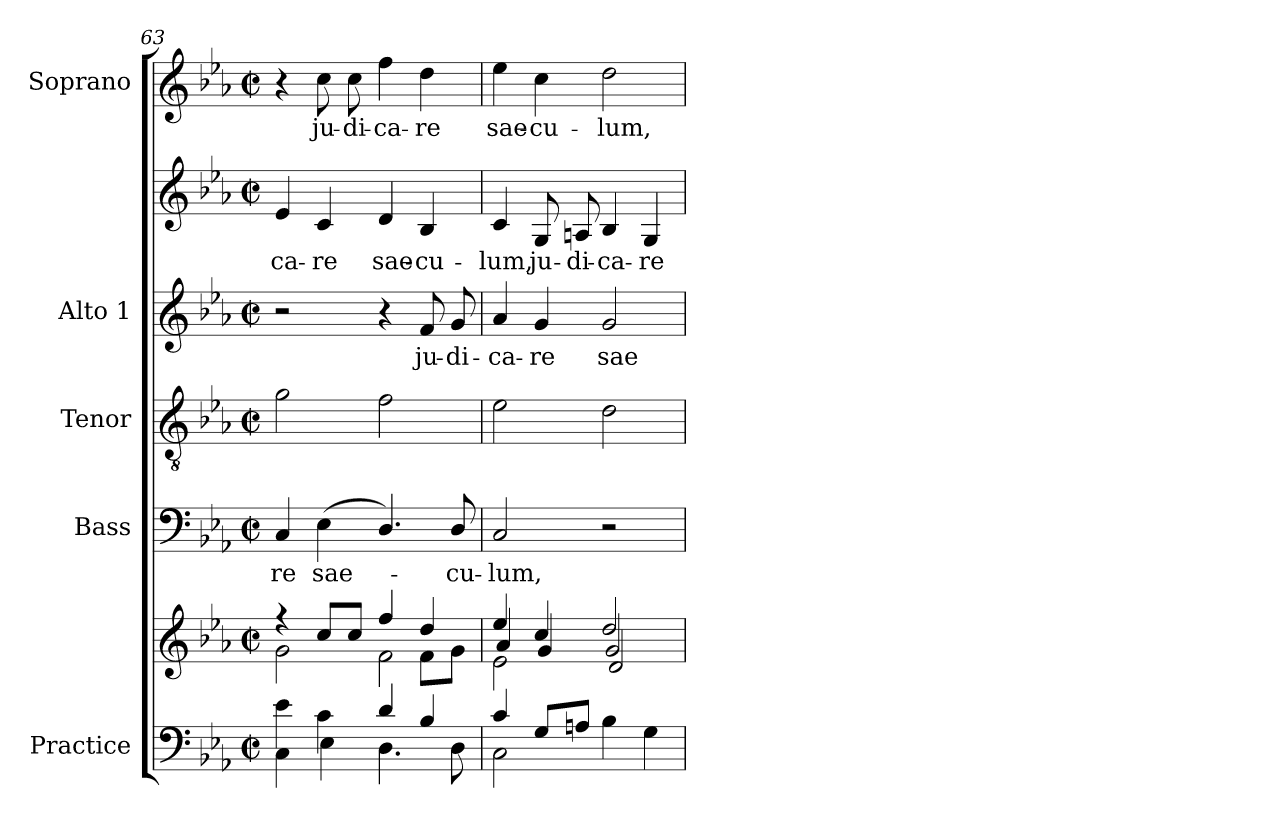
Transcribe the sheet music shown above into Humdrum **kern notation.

**kern	**kern	**kern	**text	**kern	**kern	**text	**kern	**text	**kern	**text
*part5	*part5	*part4	*part4	*part3	*part2	*part2	*part2	*part2	*part1	*part1
*staff7	*staff6	*staff5	*staff5	*staff4	*staff3	*staff3	*staff2	*staff2	*staff1	*staff1
*I"Practice	*	*I"Bass	*	*I"Tenor	*I"Alto 1	*	*	*	*I"Soprano	*
*	*	*I'B	*	*I'T	*I'A	*	*	*	*I'S	*
*clefF4	*clefG2	*clefF4	*	*clefGv2	*clefG2	*	*clefG2	*	*clefG2	*
*k[b-e-a-]	*k[b-e-a-]	*k[b-e-a-]	*	*k[b-e-a-]	*k[b-e-a-]	*	*k[b-e-a-]	*	*k[b-e-a-]	*
*E-:	*E-:	*E-:	*	*E-:	*E-:	*	*E-:	*	*E-:	*
*M2/2	*M2/2	*M2/2	*	*M2/2	*M2/2	*	*M2/2	*	*M2/2	*
*met(c|)	*met(c|)	*met(c|)	*	*met(c|)	*met(c|)	*	*met(c|)	*	*met(c|)	*
=63	=63	=63	=63	=63	=63	=63	=63	=63	=63	=63
*^	*^	*	*	*	*	*	*	*	*	*
*	*	*	*^	*	*	*	*	*	*	*	*	*
!	!	!	!	!	!	!LO:LY:b	!	!	!	!	!LO:LY:b	!	!
4e-\	4C\	4r	2ryy	2g\	4C	-re	2g	2r	.	4e-/	ca-	4r	.
!	!	!	!	!	!	!LO:LY:b	!	!	!	!	!LO:LY:b	!	!LO:LY:b
4c\	4E-\	8cc/L	.	.	(<4E-	sae-	.	.	.	4c	-re	8cc	ju-
!	!	!	!	!	!	!	!	!	!	!	!	!	!LO:LY:b
.	.	8cc/J	.	.	.	.	.	.	.	.	.	8cc	-di-
!	!	!	!	!	!	!	!	!	!	!	!LO:LY:b	!	!LO:LY:b
4d/	4.D\	4ff/	4ryy	2f\	4.D/)	.	2f	4r	.	4d	sae-	4ff	-ca-
!	!	!	!	!	!	!	!	!	!LO:LY:b	!	!LO:LY:b	!	!LO:LY:b
4B-/	.	4dd/	8f\L	.	.	.	.	8f	-ju-	4B-	-cu-	4dd	-re
!	!	!	!	!	!	!LO:LY:b	!	!	!LO:LY:b	!	!	!	!
.	8D\	.	8g\J	.	8D/	cu-	.	8g	-di-	.	.	.	.
=64	=64	=64	=64	=64	=64	=64	=64	=64	=64	=64	=64	=64	=64
!	!	!	!	!	!	!LO:LY:b	!	!	!LO:LY:b	!	!LO:LY:b	!	!LO:LY:b
4c/	2C\	4ee-/	4a-/	2e-\	2C	-lum,	2e-\	4a-	ca-	4c	-lum,	4ee-\	sae-
!	!	!	!	!	!	!	!	!	!LO:LY:b	!	!LO:LY:b	!	!LO:LY:b
8G/L	.	4cc/	4g/	.	.	.	.	4g	-re	8G	ju-	4cc	-cu-
!	!	!	!	!	!	!	!	!	!	!	!LO:LY:b	!	!
8An/J	.	.	.	.	.	.	.	.	.	8An	-di-	.	.
!	!	!	!	!	!	!	!	!	!LO:LY:b	!	!LO:LY:b	!	!LO:LY:b
4B-\	2ryy	2dd/	2g/	2d/	2r	.	2d	2g	sae-	4B-	-ca-	2dd	-lum,
!	!	!	!	!	!	!	!	!	!	!	!LO:LY:b	!	!
4G\	.	.	.	.	.	.	.	.	.	4G	-re	.	.
*v	*v	*	*	*	*	*	*	*	*	*	*	*	*
*	*v	*v	*v	*	*	*	*	*	*	*	*	*
=	=	=	=	=	=	=	=	=	=	=
*-	*-	*-	*-	*-	*-	*-	*-	*-	*-	*-
